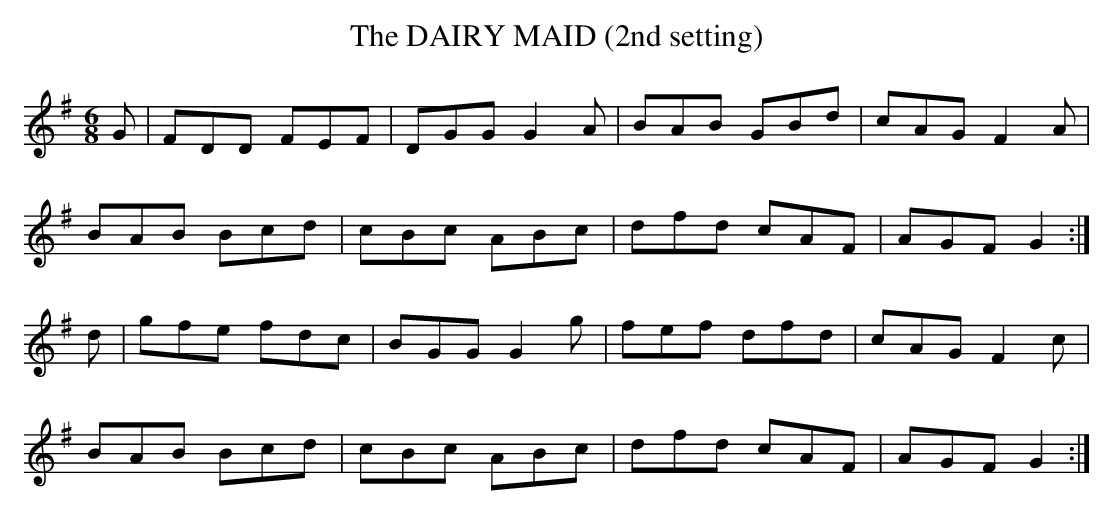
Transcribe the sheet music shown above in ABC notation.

X:1
T:DAIRY MAID (2nd setting), The
M:6/8
L:1/8
K:G
G|FDD FEF|DGG G2A|BAB GBd|cAG F2A|
BAB Bcd|cBc ABc|dfd cAF|AGF G2:|
d|gfe fdc|BGG G2g|fef dfd|cAG F2c|
BAB Bcd|cBc ABc|dfd cAF|AGF G2:|
